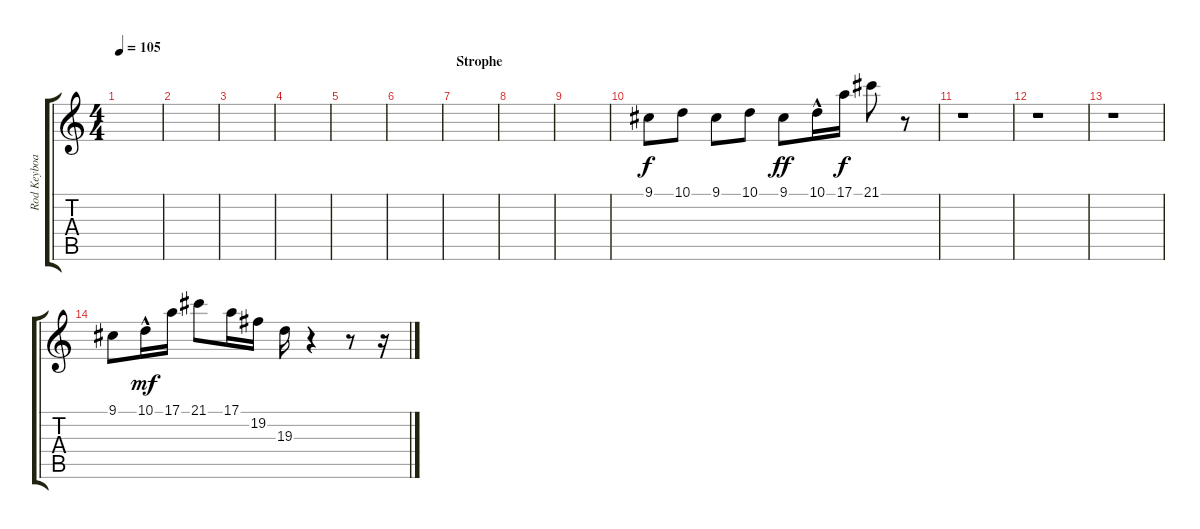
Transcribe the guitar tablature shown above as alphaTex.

\track ("Rod Keyboard II" "Rod Keyboa") {instrument pizzicatostrings}
\staff {score tabs}
\tuning (E4 B3 G3 D3 A2 E2) {hide}
\ts (4 4)
\tempo 105
\clef g2
\ks c
|
|
|
|
|
|
\section ("" "Strophe")
|
|
|
9.1.8{instrument accordion} 10.1.8 9.1.8 10.1.8 9.1.8{dy ff} 10.1{hac}.16 17.1.16{dy f} 21.1.8 r.8 |
r.1 |
r.1 |
r.1 |
9.1.8 10.1{hac}.16{dy mf} 17.1.16 21.1.8 17.1.16 19.2.16 19.3.16 r.4 r.8 r.16
